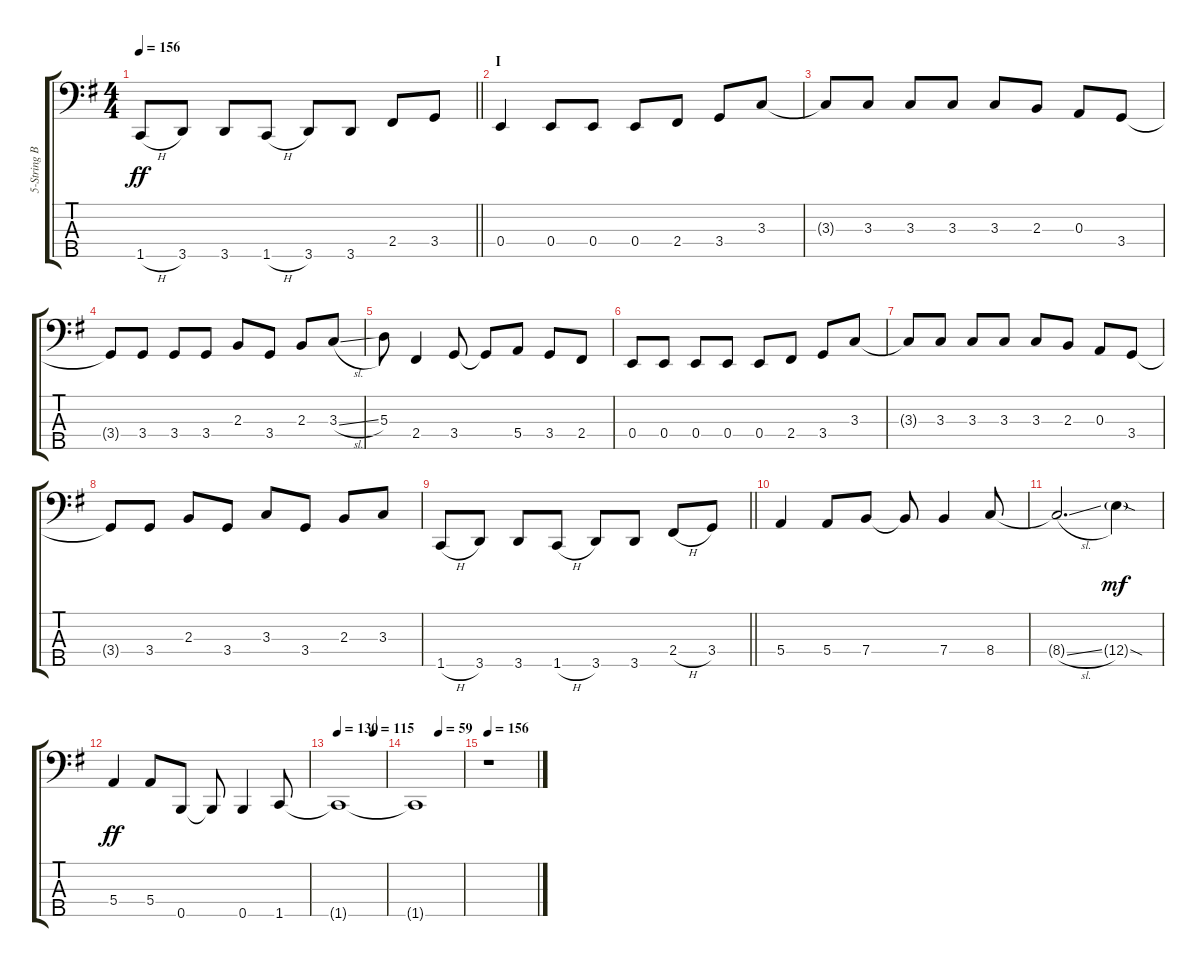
\track ("5-String Bass" "5-String B") {instrument electricbasspick}
\staff {score tabs}
\tuning (G2 D2 A1 E1 B0) {hide}
\ts (4 4)
\tempo 156
\clef f4
\barLineRight lightlight
\ks g
1.5{h}.8{dy ff} 3.5.8 3.5.8 1.5{h}.8 3.5.8 3.5.8 2.4.8 3.4.8 |
\section ("" "I")
0.4.4 0.4.8 0.4.8 0.4.8 2.4.8 3.4.8 3.3.8 |
3.3{t}.8 3.3.8 3.3.8 3.3.8 3.3.8 2.3.8 0.3.8 3.4.8 |
3.4{t}.8 3.4.8 3.4.8 3.4.8 2.3.8 3.4.8 2.3.8 3.3{sl}.8 |
5.3.8 2.4.4 3.4.8 3.4{t}.8 5.4.8 3.4.8 2.4.8 |
0.4.8 0.4.8 0.4.8 0.4.8 0.4.8 2.4.8 3.4.8 3.3.8 |
3.3{t}.8 3.3.8 3.3.8 3.3.8 3.3.8 2.3.8 0.3.8 3.4.8 |
3.4{t}.8 3.4.8 2.3.8 3.4.8 3.3.8 3.4.8 2.3.8 3.3.8 |
\barLineRight lightlight
1.5{h}.8 3.5.8 3.5.8 1.5{h}.8 3.5.8 3.5.8 2.4{h}.8 3.4.8 |
5.4.4 5.4.8 7.4.8 7.4{t}.8 7.4.4 8.4.8 |
8.4{sl t}.2{d} 12.4{sod g}.4{dy mf} |
5.4.4{dy ff} 5.4.8 0.5.8 0.5{t}.8 0.5.4 1.5.8 |
\tempo 130
\tempo (115 0.75)
1.5{t}.1 |
\tempo (59 0.5)
1.5{t}.1{volume 0} |
\tempo 156
r.1
